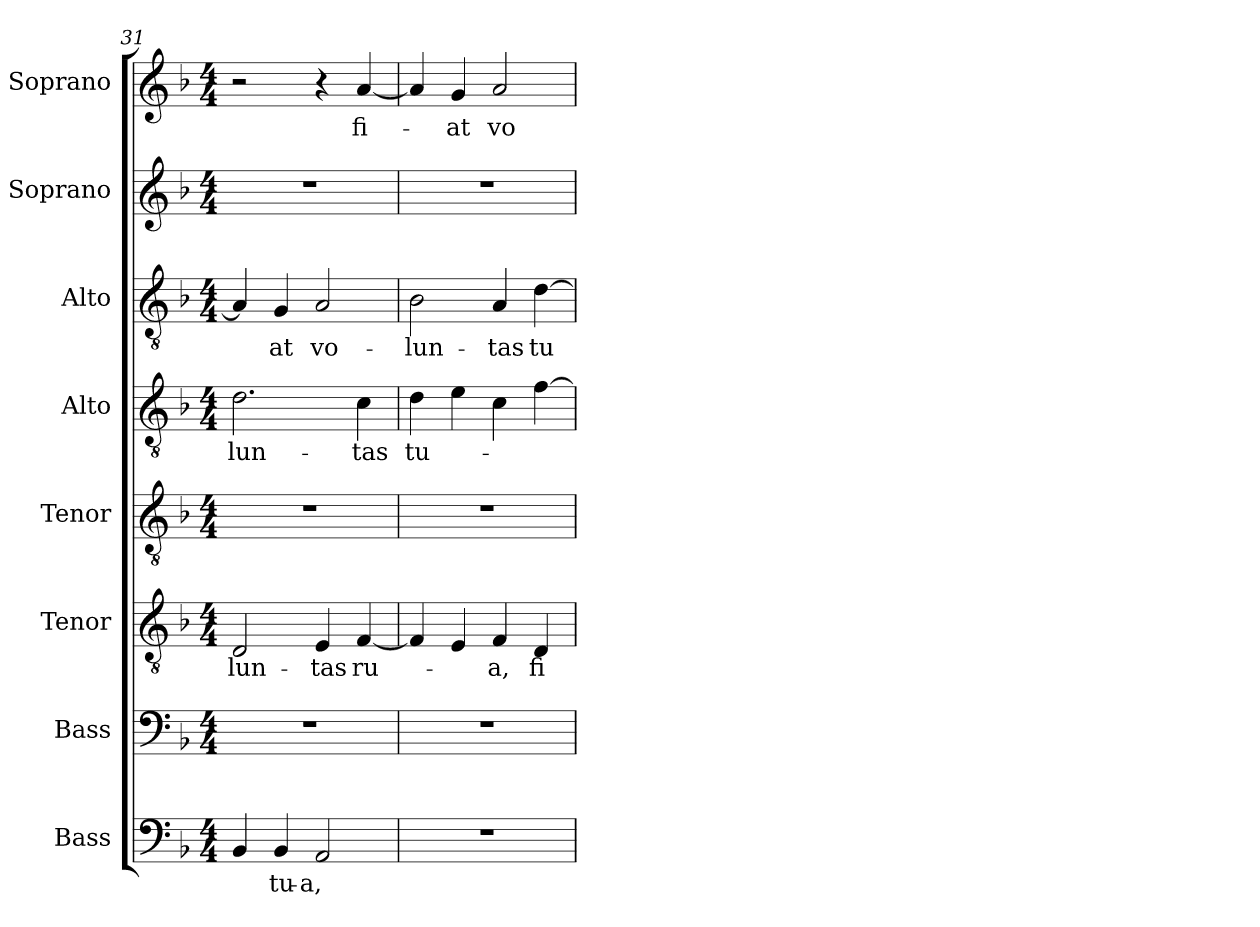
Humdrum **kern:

**kern	**text	**kern	**kern	**text	**kern	**kern	**text	**kern	**text	**kern	**kern	**text
*part8	*part8	*part7	*part6	*part6	*part5	*part4	*part4	*part3	*part3	*part2	*part1	*part1
*staff8	*staff8	*staff7	*staff6	*staff6	*staff5	*staff4	*staff4	*staff3	*staff3	*staff2	*staff1	*staff1
*I"Bass	*	*I"Bass	*I"Tenor	*	*I"Tenor	*I"Alto	*	*I"Alto	*	*I"Soprano	*I"Soprano	*
*I'B.	*	*I'B.	*I'T.	*	*I'T.	*I'A.	*	*I'A.	*	*I'S.	*I'S.	*
*clefF4	*	*clefF4	*clefGv2	*	*clefGv2	*clefGv2	*	*clefGv2	*	*clefG2	*clefG2	*
*	*	*	*ITrd7c12	*	*ITrd7c12	*ITrd7c12	*	*ITrd7c12	*	*	*	*
*k[b-]	*	*k[b-]	*k[b-]	*	*k[b-]	*k[b-]	*	*k[b-]	*	*k[b-]	*k[b-]	*
*F:	*	*F:	*F:	*	*F:	*F:	*	*F:	*	*F:	*F:	*
*M4/4	*	*M4/4	*M4/4	*	*M4/4	*M4/4	*	*M4/4	*	*M4/4	*M4/4	*
=31	=31	=31	=31	=31	=31	=31	=31	=31	=31	=31	=31	=31
!	!	!	!	!LO:LY:b:color=#000000	!	!	!	!	!	!	!	!
!	!	!	!	!	!	!	!LO:LY:b:color=#000000	!	!	!	!	!
4BB-i/	.	1r	2DDi/	-lun-	1r	2.Di\	-lun-	4AAi/]	.	1r	2r	.
!	!LO:LY:b:color=#000000	!	!	!	!	!	!	!	!	!	!	!
!	!	!	!	!	!	!	!	!	!LO:LY:b:color=#000000	!	!	!
4BB-i/	tu-	.	.	.	.	.	.	4GGi/	-at	.	.	.
!	!LO:LY:b:color=#000000	!	!	!	!	!	!	!	!	!	!	!
!	!	!	!	!LO:LY:b:color=#000000	!	!	!	!	!	!	!	!
!	!	!	!	!	!	!	!	!	!LO:LY:b:color=#000000	!	!	!
2AAi/	-a,	.	4EEi/	-tas	.	.	.	2AAi/	vo-	.	4r	.
!	!	!	!	!LO:LY:b:color=#000000	!	!	!	!	!	!	!	!
!	!	!	!	!	!	!	!LO:LY:b:color=#000000	!	!	!	!	!
!	!	!	!	!	!	!	!	!	!	!	!	!LO:LY:b:color=#000000
.	.	.	[4FFi/	ru-	.	4Ci\	-tas	.	.	.	[4ai/	fi-
=32	=32	=32	=32	=32	=32	=32	=32	=32	=32	=32	=32	=32
!	!	!	!	!	!	!	!LO:LY:b:color=#000000	!	!	!	!	!
!	!	!	!	!	!	!	!	!	!LO:LY:b:color=#000000	!	!	!
1r	.	1r	4FFi/]	.	1r	4Di\	tu-	2BB-i\	-lun-	1r	4ai/]	.
!	!	!	!	!	!	!	!	!	!	!	!	!LO:LY:b:color=#000000
.	.	.	4EEi/	.	.	4Ei\	.	.	.	.	4gi/	-at
!	!	!	!	!LO:LY:b:color=#000000	!	!	!	!	!	!	!	!
!	!	!	!	!	!	!	!	!	!LO:LY:b:color=#000000	!	!	!
!	!	!	!	!	!	!	!	!	!	!	!	!LO:LY:b:color=#000000
.	.	.	4FFi/	-a,	.	4Ci\	.	4AAi/	-tas	.	2ai/	vo-
!	!	!	!	!LO:LY:b:color=#000000	!	!	!	!	!	!	!	!
!	!	!	!	!	!	!	!	!	!LO:LY:b:color=#000000	!	!	!
.	.	.	4DDi/	fi-	.	[4Fi\	.	[4Di\	tu-	.	.	.
=	=	=	=	=	=	=	=	=	=	=	=	=
*-	*-	*-	*-	*-	*-	*-	*-	*-	*-	*-	*-	*-
